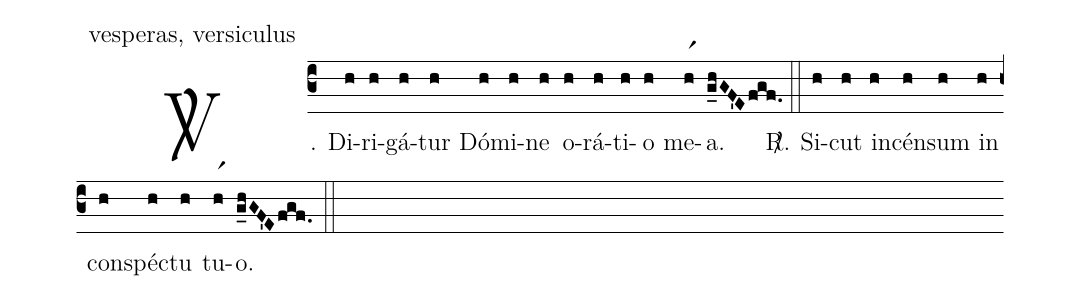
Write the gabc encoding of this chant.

office-part: vesperas, versiculus;
%%
(c3)
<sp>V/</sp>. D{i}(h)ri(h)gá(h)tur(h) Dó(h)mi(h)ne(h) o(h)rá(h)ti(h)o(h) me(hr1)a.(g_hGF'Efgf.) <sp>R/</sp>.(::)
Si(h)cut(h) in(h)cén(h)sum(h) in(h) con(h)spéc(h)tu(h) tu(hr1)o.(g_hGF'Efgf.) (::)
